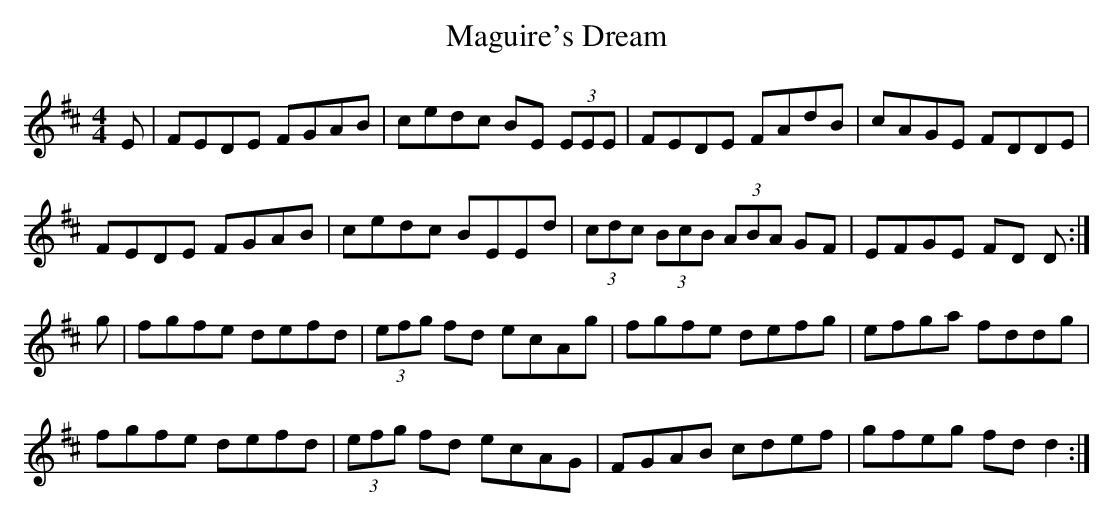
X:1
T: Maguire's Dream
L: 1/8
M: 4/4
K: D
E | FEDE FGAB | cedc BE (3EEE | FEDE FAdB | cAGE FDDE |
FEDE FGAB|cedc BEEd|(3cdc (3BcB (3ABA GF|EFGE FD D :|
g | fgfe defd | (3efg fd ecAg | fgfe defg | efga fddg |
fgfe defd | (3efg fd ecAG | FGAB cdef | gfeg fd d2 :|
